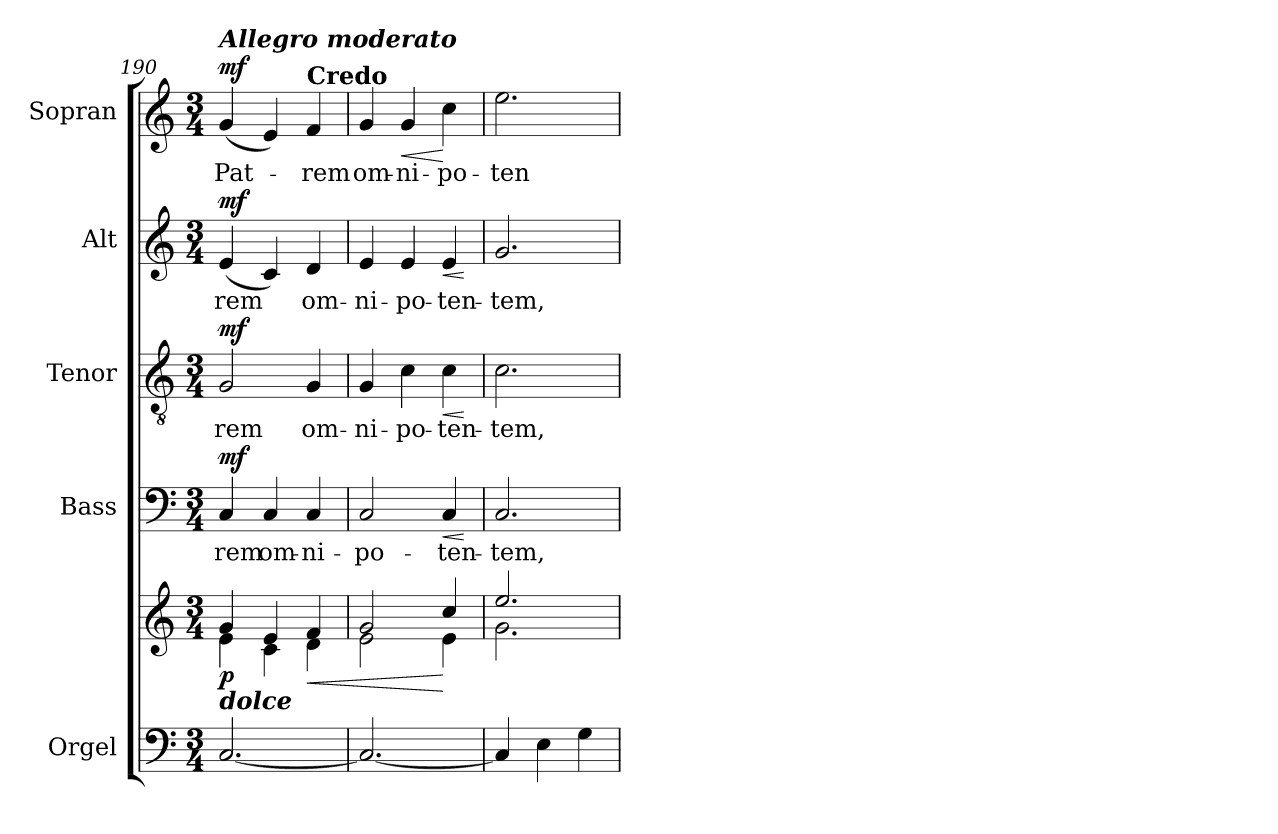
**kern	**kern	**dynam	**kern	**text	**dynam	**kern	**text	**dynam	**kern	**text	**dynam	**kern	**text	**dynam
*part5	*part5	*part5	*part4	*part4	*part4	*part3	*part3	*part3	*part2	*part2	*part2	*part1	*part1	*part1
*staff6	*staff5	*staff5/6	*staff4	*staff4	*staff4	*staff3	*staff3	*staff3	*staff2	*staff2	*staff2	*staff1	*staff1	*staff1
*I"Orgel	*	*	*I"Bass	*	*	*I"Tenor	*	*	*I"Alt	*	*	*I"Sopran	*	*
*I'Org.	*	*	*I'B.	*	*	*I'T.	*	*	*I'A.	*	*	*I'S.	*	*
!!LO:PB:g=z
*clefF4	*clefG2	*	*clefF4	*	*	*clefGv2	*	*	*clefG2	*	*	*clefG2	*	*
*k[]	*k[]	*	*k[]	*	*	*k[]	*	*	*k[]	*	*	*k[]	*	*
*C:	*C:	*	*C:	*	*	*C:	*	*	*C:	*	*	*C:	*	*
*M3/4	*M3/4	*	*M3/4	*	*	*M3/4	*	*	*M3/4	*	*	*M3/4	*	*
=190	=190	=190	=190	=190	=190	=190	=190	=190	=190	=190	=190	=190	=190	=190
*	*^	*	*	*	*	*	*	*	*	*	*	*	*	*
!	!	!	!	!	!	!	!	!	!	!	!	!	!LO:TX:a:Bi:t=Allegro moderato	!	!
!	!LO:TX:b:Bi:t=dolce	!	!	!	!	!	!	!	!	!	!	!	!	!	!
!	!	!	!LO:DY:b	!	!LO:LY:b	!LO:DY:a	!	!LO:LY:b	!LO:DY:a	!	!LO:LY:b	!LO:DY:a	!	!LO:LY:b	!LO:DY:a
[2.C/	4g/	4e\	p	4C/	-rem	mf	2G/	-rem	mf	(<4e/	-rem	mf	(<4g/	Pat-	mf
!	!	!	!	!	!LO:LY:b	!	!	!	!	!	!	!	!	!	!
.	4e/	4c\	.	4C/	om-	.	.	.	.	4c/)	.	.	4e/)	.	.
!	!	!	!	!	!	!	!	!	!	!	!	!	!LO:TX:a:B:t=Credo	!	!
!	!	!	!LO:HP:b	!	!LO:LY:b	!	!	!LO:LY:b	!	!	!LO:LY:b	!	!	!LO:LY:b	!
.	4f/	4d\	<	4C/	-ni-	.	4G/	om-	.	4d/	om-	.	4f/	-rem	.
=191	=191	=191	=191	=191	=191	=191	=191	=191	=191	=191	=191	=191	=191	=191	=191
!	!	!	!	!	!LO:LY:b	!	!	!LO:LY:b	!	!	!LO:LY:b	!	!	!LO:LY:b	!
2.C/_	2g/	2e\	.	2C/	-po-	.	4G/	-ni-	.	4e/	-ni-	.	4g/	om-	.
!	!	!	!	!	!	!	!	!LO:LY:b	!	!	!LO:LY:b	!	!	!LO:LY:b	!LO:HP:b
.	.	.	.	.	.	.	4c\	-po-	.	4e/	-po-	.	4g/	-ni-	<
!	!	!	!	!	!LO:LY:b	!LO:HP:b	!	!LO:LY:b	!LO:HP:b	!	!LO:LY:b	!LO:HP:b	!	!LO:LY:b	!
.	4cc/	4e\	[	4C/	-ten-	<	4c\	-ten-	<	4e/	-ten-	<	4cc\	-po-	[
*	*v	*v	*	*	*	*	*	*	*	*	*	*	*	*	*
.	.	.	.	.	[	.	.	[	.	.	[	.	.	.
=192	=192	=192	=192	=192	=192	=192	=192	=192	=192	=192	=192	=192	=192	=192
*	*^	*	*	*	*	*	*	*	*	*	*	*	*	*
!	!	!	!	!	!LO:LY:b	!	!	!LO:LY:b	!	!	!LO:LY:b	!	!	!LO:LY:b	!
4C/]	2.ee/	2.g\	.	2.C/	-tem,	.	2.c\	-tem,	.	2.g/	-tem,	.	2.ee\	-ten-	.
4E\	.	.	.	.	.	.	.	.	.	.	.	.	.	.	.
4G\	.	.	.	.	.	.	.	.	.	.	.	.	.	.	.
*	*v	*v	*	*	*	*	*	*	*	*	*	*	*	*	*
=	=	=	=	=	=	=	=	=	=	=	=	=	=	=
*-	*-	*-	*-	*-	*-	*-	*-	*-	*-	*-	*-	*-	*-	*-
